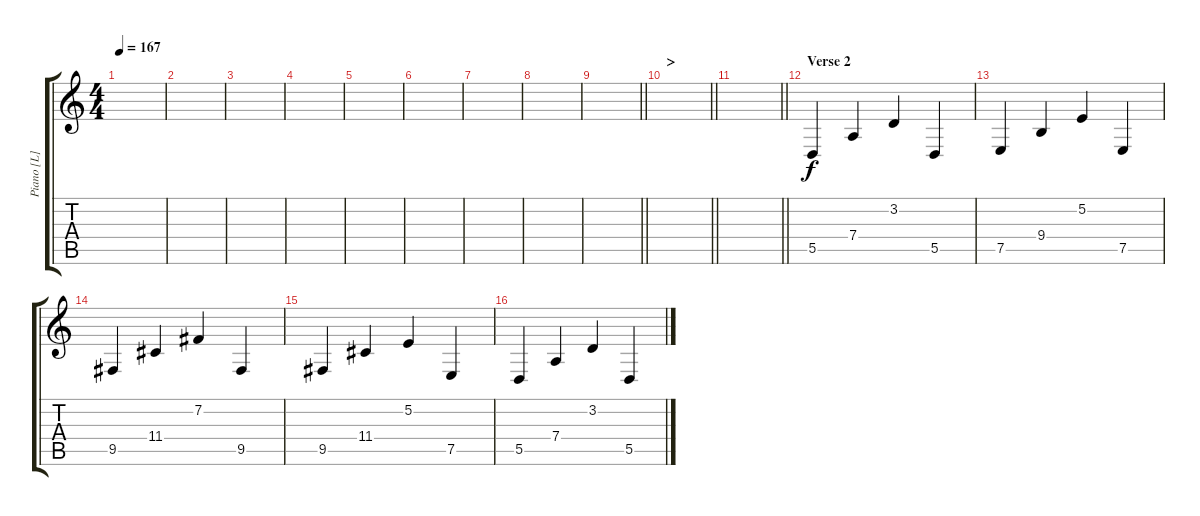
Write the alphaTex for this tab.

\track ("Piano [L]" "Piano [L]") {instrument brightacousticpiano}
\staff {score tabs}
\tuning (E4 B3 G3 D3 A2 D2) {hide}
\ts (4 4)
\tempo 167
\clef g2
\ks c
|
|
|
|
|
|
|
|
\barLineRight lightlight
|
\section ("" ">")
\barLineRight lightlight
|
\barLineRight lightlight
|
\section ("" "Verse 2")
5.5.4{volume 8} 7.4.4 3.2.4 5.5.4 |
7.5.4 9.4.4 5.2.4 7.5.4 |
9.5.4 11.4.4 7.2.4 9.5.4 |
9.5.4 11.4.4 5.2.4 7.5.4 |
5.5.4 7.4.4 3.2.4 5.5.4
